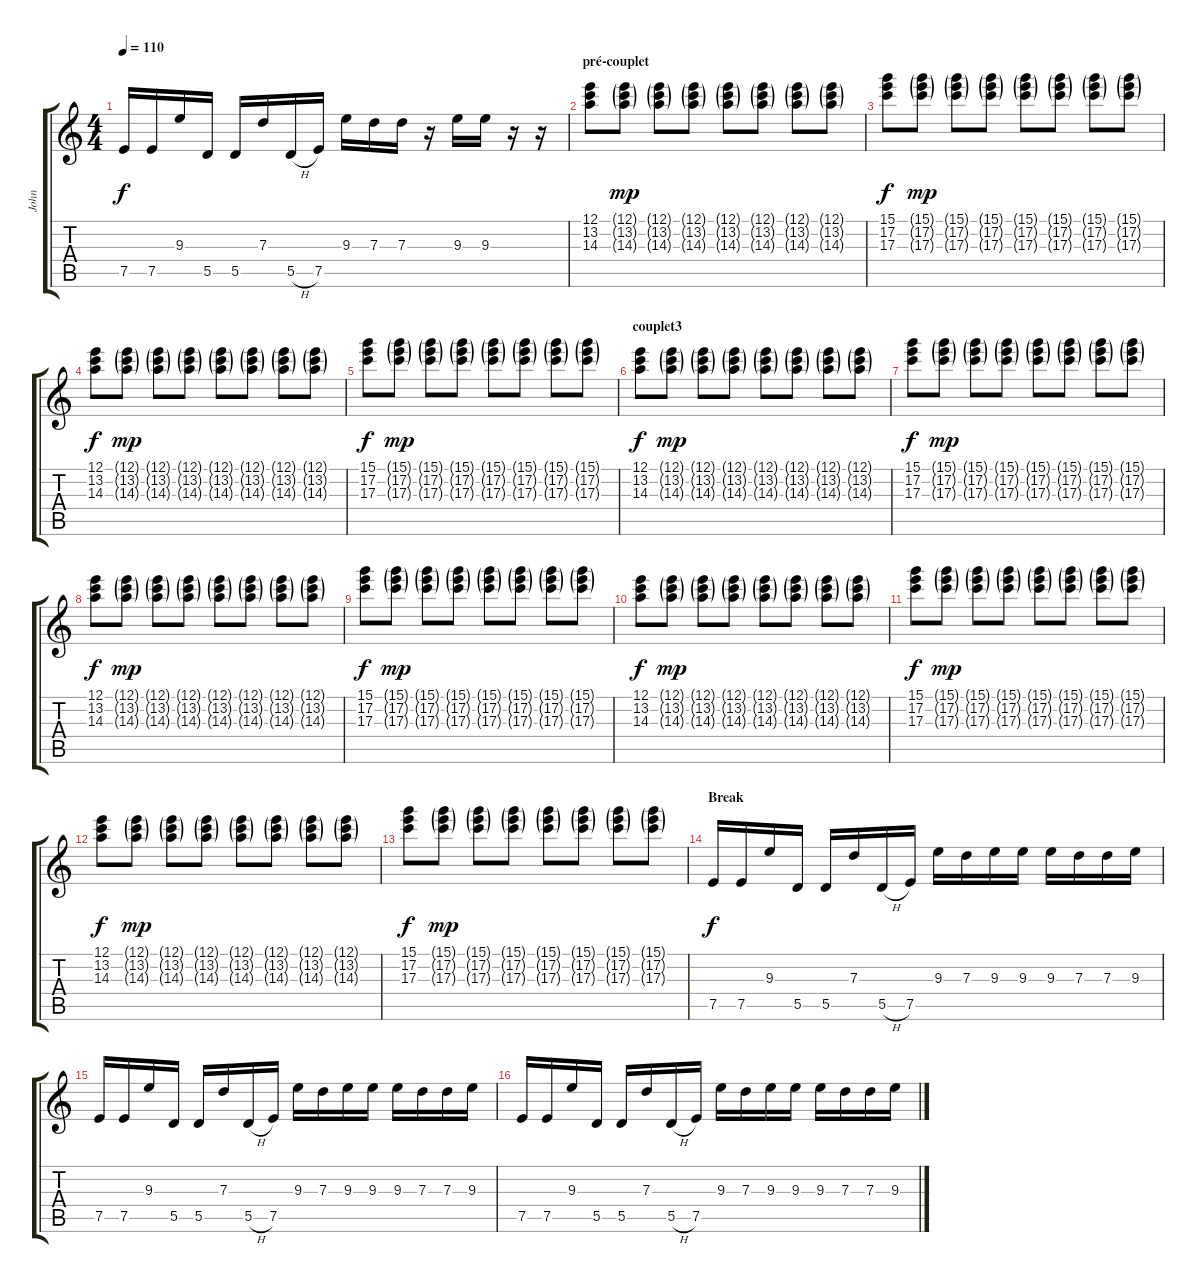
\track ("John" "John") {instrument overdrivenguitar}
\staff {score tabs}
\tuning (E4 B3 G3 D3 A2 E2) {hide}
\ts (4 4)
\tempo 110
\clef g2
\ks c
7.5.16{dy f balance 16 instrument electricguitarclean} 7.5.16 9.3.16 5.5.16 5.5.16 7.3.16 5.5{h}.16 7.5.16 9.3.16 7.3.16 7.3.16 r.16 9.3.16 9.3.16 r.16 r.16 |
\section ("" "pré-couplet")
(12.1 13.2 14.3).8{volume 12 balance 12 instrument overdrivenguitar} (12.1{g} 13.2{g} 14.3{g}).8{dy mp volume 1} (12.1{g} 13.2{g} 14.3{g}).8 (12.1{g} 13.2{g} 14.3{g}).8 (12.1{g} 13.2{g} 14.3{g}).8 (12.1{g} 13.2{g} 14.3{g}).8 (12.1{g} 13.2{g} 14.3{g}).8 (12.1{g} 13.2{g} 14.3{g}).8 |
(15.1 17.2 17.3).8{dy f volume 12} (15.1{g} 17.2{g} 17.3{g}).8{dy mp volume 1} (15.1{g} 17.2{g} 17.3{g}).8 (15.1{g} 17.2{g} 17.3{g}).8 (15.1{g} 17.2{g} 17.3{g}).8 (15.1{g} 17.2{g} 17.3{g}).8 (15.1{g} 17.2{g} 17.3{g}).8 (15.1{g} 17.2{g} 17.3{g}).8 |
(12.1 13.2 14.3).8{dy f volume 12} (12.1{g} 13.2{g} 14.3{g}).8{dy mp volume 1} (12.1{g} 13.2{g} 14.3{g}).8 (12.1{g} 13.2{g} 14.3{g}).8 (12.1{g} 13.2{g} 14.3{g}).8 (12.1{g} 13.2{g} 14.3{g}).8 (12.1{g} 13.2{g} 14.3{g}).8 (12.1{g} 13.2{g} 14.3{g}).8 |
(15.1 17.2 17.3).8{dy f volume 12} (15.1{g} 17.2{g} 17.3{g}).8{dy mp volume 1} (15.1{g} 17.2{g} 17.3{g}).8 (15.1{g} 17.2{g} 17.3{g}).8 (15.1{g} 17.2{g} 17.3{g}).8 (15.1{g} 17.2{g} 17.3{g}).8 (15.1{g} 17.2{g} 17.3{g}).8 (15.1{g} 17.2{g} 17.3{g}).8 |
\section ("" "couplet3")
(12.1 13.2 14.3).8{dy f volume 12} (12.1{g} 13.2{g} 14.3{g}).8{dy mp volume 1} (12.1{g} 13.2{g} 14.3{g}).8 (12.1{g} 13.2{g} 14.3{g}).8 (12.1{g} 13.2{g} 14.3{g}).8 (12.1{g} 13.2{g} 14.3{g}).8 (12.1{g} 13.2{g} 14.3{g}).8 (12.1{g} 13.2{g} 14.3{g}).8 |
(15.1 17.2 17.3).8{dy f volume 12} (15.1{g} 17.2{g} 17.3{g}).8{dy mp volume 1} (15.1{g} 17.2{g} 17.3{g}).8 (15.1{g} 17.2{g} 17.3{g}).8 (15.1{g} 17.2{g} 17.3{g}).8 (15.1{g} 17.2{g} 17.3{g}).8 (15.1{g} 17.2{g} 17.3{g}).8 (15.1{g} 17.2{g} 17.3{g}).8 |
(12.1 13.2 14.3).8{dy f volume 12} (12.1{g} 13.2{g} 14.3{g}).8{dy mp volume 1} (12.1{g} 13.2{g} 14.3{g}).8 (12.1{g} 13.2{g} 14.3{g}).8 (12.1{g} 13.2{g} 14.3{g}).8 (12.1{g} 13.2{g} 14.3{g}).8 (12.1{g} 13.2{g} 14.3{g}).8 (12.1{g} 13.2{g} 14.3{g}).8 |
(15.1 17.2 17.3).8{dy f volume 12} (15.1{g} 17.2{g} 17.3{g}).8{dy mp volume 1} (15.1{g} 17.2{g} 17.3{g}).8 (15.1{g} 17.2{g} 17.3{g}).8 (15.1{g} 17.2{g} 17.3{g}).8 (15.1{g} 17.2{g} 17.3{g}).8 (15.1{g} 17.2{g} 17.3{g}).8 (15.1{g} 17.2{g} 17.3{g}).8 |
(12.1 13.2 14.3).8{dy f volume 12} (12.1{g} 13.2{g} 14.3{g}).8{dy mp volume 1} (12.1{g} 13.2{g} 14.3{g}).8 (12.1{g} 13.2{g} 14.3{g}).8 (12.1{g} 13.2{g} 14.3{g}).8 (12.1{g} 13.2{g} 14.3{g}).8 (12.1{g} 13.2{g} 14.3{g}).8 (12.1{g} 13.2{g} 14.3{g}).8 |
(15.1 17.2 17.3).8{dy f volume 12} (15.1{g} 17.2{g} 17.3{g}).8{dy mp volume 1} (15.1{g} 17.2{g} 17.3{g}).8 (15.1{g} 17.2{g} 17.3{g}).8 (15.1{g} 17.2{g} 17.3{g}).8 (15.1{g} 17.2{g} 17.3{g}).8 (15.1{g} 17.2{g} 17.3{g}).8 (15.1{g} 17.2{g} 17.3{g}).8 |
(12.1 13.2 14.3).8{dy f volume 12} (12.1{g} 13.2{g} 14.3{g}).8{dy mp volume 1} (12.1{g} 13.2{g} 14.3{g}).8 (12.1{g} 13.2{g} 14.3{g}).8 (12.1{g} 13.2{g} 14.3{g}).8 (12.1{g} 13.2{g} 14.3{g}).8 (12.1{g} 13.2{g} 14.3{g}).8 (12.1{g} 13.2{g} 14.3{g}).8 |
(15.1 17.2 17.3).8{dy f volume 12} (15.1{g} 17.2{g} 17.3{g}).8{dy mp volume 1} (15.1{g} 17.2{g} 17.3{g}).8 (15.1{g} 17.2{g} 17.3{g}).8 (15.1{g} 17.2{g} 17.3{g}).8 (15.1{g} 17.2{g} 17.3{g}).8 (15.1{g} 17.2{g} 17.3{g}).8 (15.1{g} 17.2{g} 17.3{g}).8 |
\section ("" "Break")
7.5.16{dy f volume 10 balance 16 instrument electricguitarclean} 7.5.16 9.3.16 5.5.16 5.5.16 7.3.16 5.5{h}.16 7.5.16 9.3.16 7.3.16 9.3.16 9.3.16 9.3.16 7.3.16 7.3.16 9.3.16 |
7.5.16{balance 16 instrument electricguitarclean} 7.5.16 9.3.16 5.5.16 5.5.16 7.3.16 5.5{h}.16 7.5.16 9.3.16 7.3.16 9.3.16 9.3.16 9.3.16 7.3.16 7.3.16 9.3.16 |
7.5.16{balance 16 instrument electricguitarclean} 7.5.16 9.3.16 5.5.16 5.5.16 7.3.16 5.5{h}.16 7.5.16 9.3.16 7.3.16 9.3.16 9.3.16 9.3.16 7.3.16 7.3.16 9.3.16
